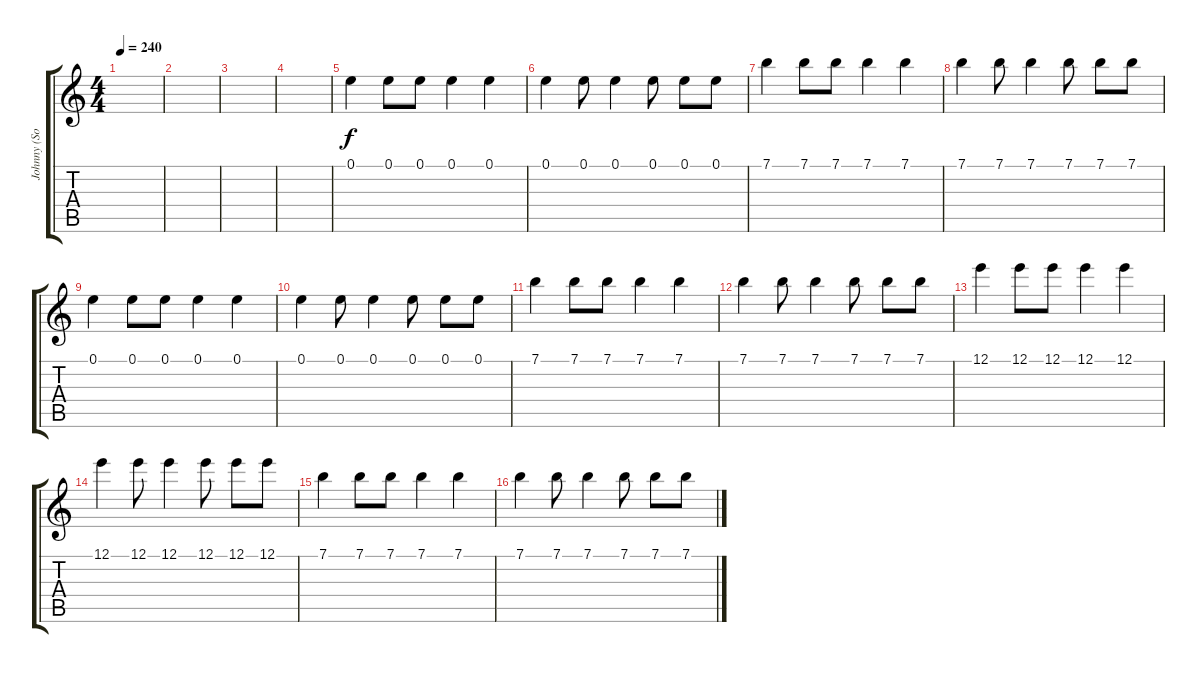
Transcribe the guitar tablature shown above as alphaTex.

\track ("Johnny (Solo)" "Johnny (So") {instrument distortionguitar}
\staff {score tabs}
\tuning (E4 B3 G3 D3 A2 E2) {hide}
\ts (4 4)
\tempo 240
\clef g2
\ks c
|
|
|
|
0.1.4 0.1.8 0.1.8 0.1.4 0.1.4 |
0.1.4 0.1.8 0.1.4 0.1.8 0.1.8 0.1.8 |
7.1.4 7.1.8 7.1.8 7.1.4 7.1.4 |
7.1.4 7.1.8 7.1.4 7.1.8 7.1.8 7.1.8 |
0.1.4 0.1.8 0.1.8 0.1.4 0.1.4 |
0.1.4 0.1.8 0.1.4 0.1.8 0.1.8 0.1.8 |
7.1.4 7.1.8 7.1.8 7.1.4 7.1.4 |
7.1.4 7.1.8 7.1.4 7.1.8 7.1.8 7.1.8 |
12.1.4 12.1.8 12.1.8 12.1.4 12.1.4 |
12.1.4 12.1.8 12.1.4 12.1.8 12.1.8 12.1.8 |
7.1.4 7.1.8 7.1.8 7.1.4 7.1.4 |
7.1.4 7.1.8 7.1.4 7.1.8 7.1.8 7.1.8
